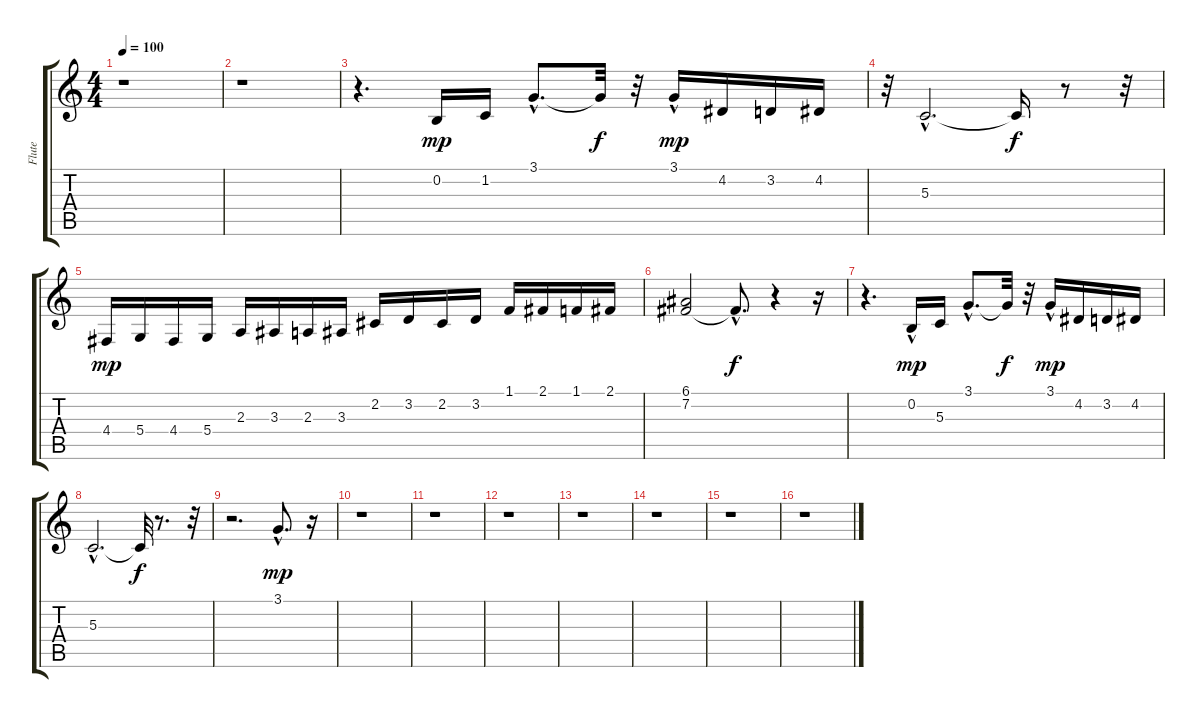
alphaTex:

\track ("Flute" "Flute") {instrument flute}
\staff {score tabs}
\tuning (E4 B3 G3 D3 A2 E2) {hide}
\ts (4 4)
\tempo 100
\clef g2
\ks c
r.1{dy mp} |
r.1 |
r.4{d} 0.2.16 1.2.16 3.1{hac}.8{d} 3.1{t}.32{dy f} r.32 3.1{hac}.16{dy mp} 4.2.16 3.2.16 4.2.16 |
r.32 5.3{hac}.2{d} 5.3{t}.16{dy f} r.8 r.32 |
4.4.16{dy mp} 5.4.16 4.4.16 5.4.16 2.3.16 3.3.16 2.3.16 3.3.16 2.2.16 3.2.16 2.2.16 3.2.16 1.1.16 2.1.16 1.1.16 2.1.16 |
(6.1 7.2).2 7.2{hac t}.8{d dy f} r.4 r.16 |
r.4{d} 0.2{hac}.16{dy mp} 5.3.16 3.1{hac}.8{d} 3.1{t}.32{dy f} r.32 3.1{hac}.16{dy mp} 4.2.16 3.2.16 4.2.16 |
5.3{hac}.2{d} 5.3{t}.32{dy f} r.8{d} r.32 |
r.2{d} 3.1{hac}.8{d dy mp} r.16 |
r.1 |
r.1 |
r.1 |
r.1 |
r.1 |
r.1 |
r.1
